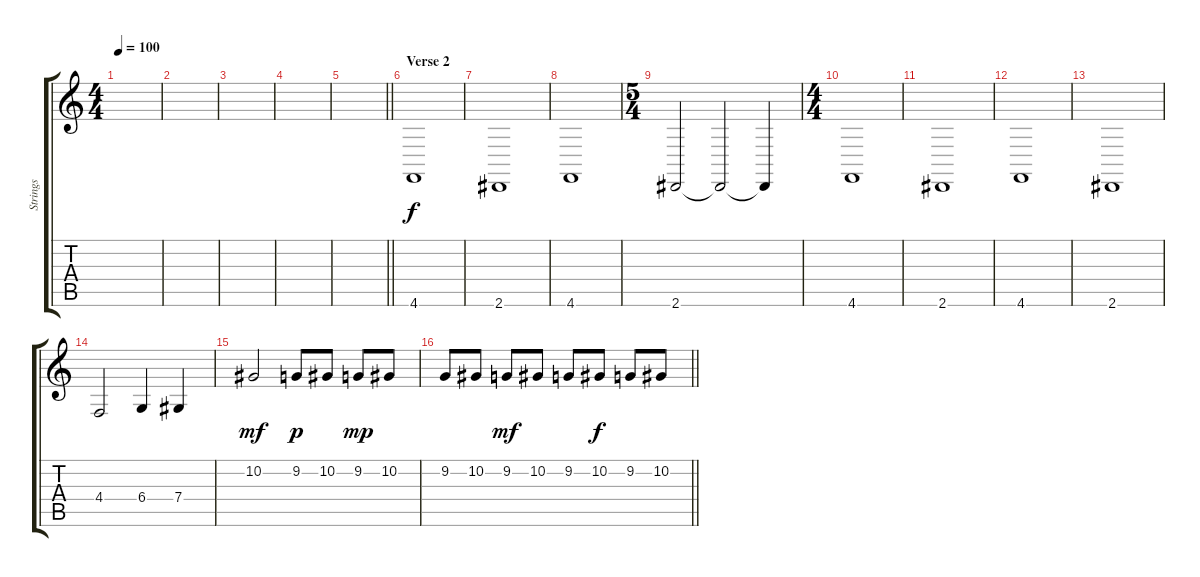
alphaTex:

\track ("Strings" "Strings") {instrument stringensemble1}
\staff {score tabs}
\tuning (Eb4 Bb3 Gb3 Db3 Ab2 Db2) {hide}
\ts (4 4)
\tempo 100
\clef g2
\ks c
|
|
|
|
\barLineRight lightlight
|
\section ("" "Verse 2")
4.6.1 |
2.6.1 |
4.6.1 |
\ts (5 4)
2.6.2 2.6{t}.2 2.6{t}.4 |
\ts (4 4)
4.6.1 |
2.6.1 |
4.6.1 |
2.6.1 |
4.4.2 6.4.4 7.4.4 |
10.2.2{dy mf} 9.2.8{dy p} 10.2.8 9.2.8{dy mp} 10.2.8 |
\barLineRight lightlight
9.2.8 10.2.8 9.2.8{dy mf} 10.2.8 9.2.8 10.2.8{dy f} 9.2.8 10.2.8
